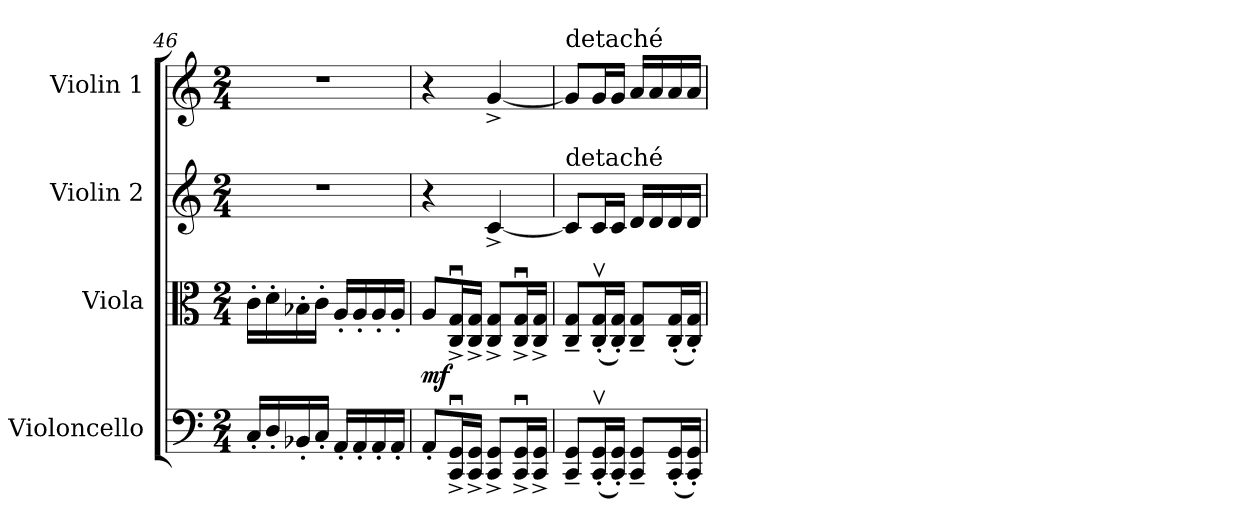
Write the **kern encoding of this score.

**kern	**dynam	**kern	**dynam	**kern	**dynam	**kern	**dynam
*part4	*part4	*part3	*part3	*part2	*part2	*part1	*part1
*staff4	*staff4	*staff3	*staff3	*staff2	*staff2	*staff1	*staff1
*I"Violoncello	*	*I"Viola	*	*I"Violin 2	*	*I"Violin 1	*
*I'Vc	*	*I'Vla	*	*I'Vln	*	*I'Vln	*
*clefF4	*	*clefC3	*	*clefG2	*	*clefG2	*
*k[]	*	*k[]	*	*k[]	*	*k[]	*
*M2/4	*	*M2/4	*	*M2/4	*	*M2/4	*
=46	=46	=46	=46	=46	=46	=46	=46
16C'/LL	.	16c'\LL	.	2r	.	2r	.
16D'/	.	16d'\	.	.	.	.	.
16BB-X'/	.	16B-X'\	.	.	.	.	.
16C'/JJ	.	16c'\JJ	.	.	.	.	.
16AA'/LL	.	16A'/LL	.	.	.	.	.
16AA'/	.	16A'/	.	.	.	.	.
16AA'/	.	16A'/	.	.	.	.	.
16AA'/JJ	.	16A'/JJ	.	.	.	.	.
!!LO:PB:g=z
=47	=47	=47	=47	=47	=47	=47	=47
!	!	!	!LO:DY:b	!	!	!	!
8AA'/L	.	8A/L	mf	4r	.	4r	.
!	!LO:DY:b	!	!	!	!	!	!
!	!LO:DY:n=1:b	!	!LO:DY:b	!	!	!	!
!	!	!	!LO:DY:n=1:b	!	!	!	!
16CC/u^ 16GG/u^L	other-dynamics ff	16C/u^ 16G/u^L	other-dynamics ff	.	.	.	.
16CC/^ 16GG/^JJ	.	16C/^ 16G/^JJ	.	.	.	.	.
!	!	!	!	!	!LO:DY:b	!	!
!	!	!	!	!	!LO:DY:n=1:b	!	!LO:DY:b
!	!	!	!	!	!	!	!LO:DY:n=1:b
8CC/^ 8GG/^L	.	8C/^ 8G/^L	.	[4c^/	other-dynamics ff	[4g^/	other-dynamics ff
16CC/u^ 16GG/u^L	.	16C/u^ 16G/u^L	.	.	.	.	.
16CC/^ 16GG/^JJ	.	16C/^ 16G/^JJ	.	.	.	.	.
=48	=48	=48	=48	=48	=48	=48	=48
!	!	!	!	!	!	!LO:TX:a:t=detaché	!
!	!	!	!	!LO:TX:a:t=detaché	!	!	!
8CC/~ 8GG/~L	.	8C/~ 8G/~L	.	8c/L]	.	8g/L]	.
(16CC/v' 16GG/v'L	.	(16C/v' 16G/v'L	.	16c/L	.	16g/L	.
16CC/' 16GG/'JJ)	.	16C/' 16G/'JJ)	.	16c/JJ	.	16g/JJ	.
8CC/~ 8GG/~L	.	8C/~ 8G/~L	.	16d/LL	.	16a/LL	.
.	.	.	.	16d/	.	16a/	.
(16CC/' 16GG/'L	.	(16C/' 16G/'L	.	16d/	.	16a/	.
16CC/' 16GG/'JJ)	.	16C/' 16G/'JJ)	.	16d/JJ	.	16a/JJ	.
=	=	=	=	=	=	=	=
*-	*-	*-	*-	*-	*-	*-	*-
